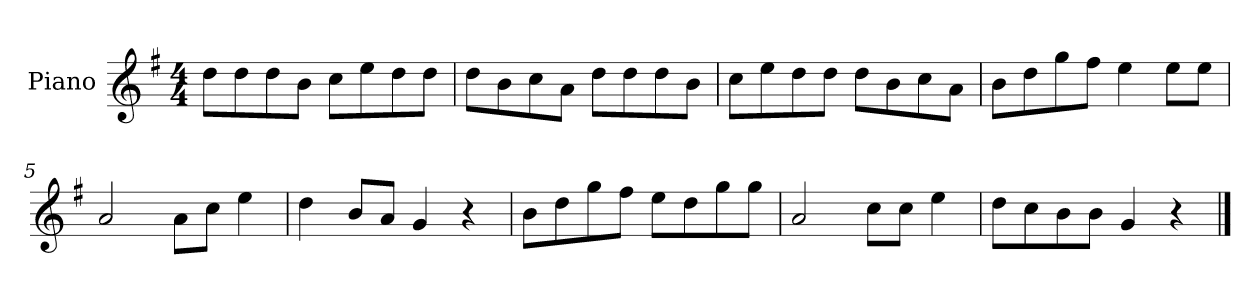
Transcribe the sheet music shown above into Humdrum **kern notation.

**kern
*part1
*staff1
*I"Piano
*I'P-no
*clefG2
*k[f#]
*M4/4
*MM90
=1
8dd\L
8dd\
8dd\
8b\J
8cc\L
8ee\
8dd\
8dd\J
=2
8dd\L
8b\
8cc\
8a\J
8dd\L
8dd\
8dd\
8b\J
=3
8cc\L
8ee\
8dd\
8dd\J
8dd\L
8b\
8cc\
8a\J
=4
8b\L
8dd\
8gg\
8ff#\J
4ee\
8ee\L
8ee\J
=5
2a/
8a\L
8cc\J
4ee\
!!LO:LB:g=z
=6
4dd\
8b/L
8a/J
4g/
4r
=7
8b\L
8dd\
8gg\
8ff#\J
8ee\L
8dd\
8gg\
8gg\J
=8
2a/
8cc\L
8cc\J
4ee\
=9
8dd\L
8cc\
8b\
8b\J
4g/
4r
==
*-
